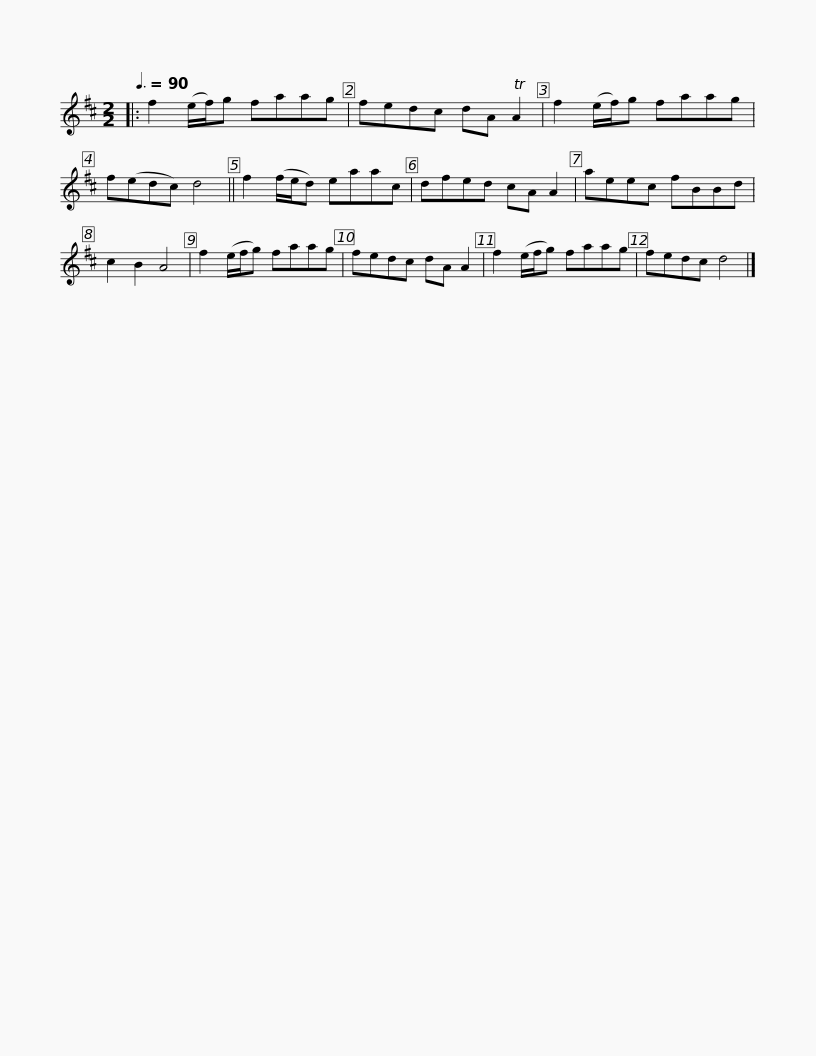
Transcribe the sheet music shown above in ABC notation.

X:1
L:1/8
Q:3/8=90
M:2/2
I:linebreak $
K:D
V:1 treble
V:1
|: f2 (e/f/)g faag | fedc dA TA2 | f2 (e/f/)g faag | f(edc) d4 || f2 (f/e/d) eaac |$ %5
 dfed cA A2 | aeec fBBd | c2 B2 A4 | f2 (e/f/g) faag | fedc dA A2 | %10
 f2 (e/f/g) faag |$ fedc d4 |] %12
